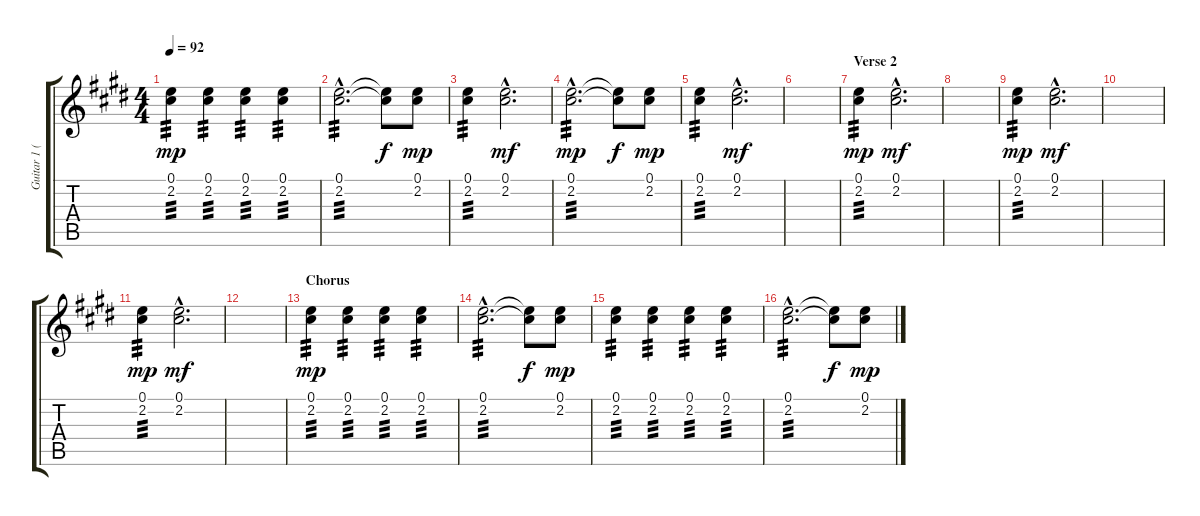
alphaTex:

\track ("Guitar 1 (Mandolin)" "Guitar 1 (") {instrument acousticguitarsteel}
\staff {score tabs}
\tuning (E4 B3 G3 D3 A2 E2) {hide}
\ts (4 4)
\tempo 92
\clef g2
\ks e
(0.1 2.2).4{tp 3 dy mp} (0.1 2.2).4{tp 3} (0.1 2.2).4{tp 3} (0.1 2.2).4{tp 3} |
(0.1{hac} 2.2{hac}).2{d tp 3} (0.1{t} 2.2{t}).8{dy f} (0.1 2.2).8{dy mp} |
(0.1 2.2).4{tp 3} (0.1{hac} 2.2{hac}).2{d dy mf} |
(0.1{hac} 2.2{hac}).2{d tp 3 dy mp} (0.1{t} 2.2{t}).8{dy f} (0.1 2.2).8{dy mp} |
(0.1 2.2).4{tp 3} (0.1{hac} 2.2{hac}).2{d dy mf} |
|
\section ("" "Verse 2")
(0.1 2.2).4{tp 3 dy mp} (0.1{hac} 2.2{hac}).2{d dy mf} |
|
(0.1 2.2).4{tp 3 dy mp} (0.1{hac} 2.2{hac}).2{d dy mf} |
|
(0.1 2.2).4{tp 3 dy mp} (0.1{hac} 2.2{hac}).2{d dy mf} |
|
\section ("" "Chorus")
(0.1 2.2).4{tp 3 dy mp} (0.1 2.2).4{tp 3} (0.1 2.2).4{tp 3} (0.1 2.2).4{tp 3} |
(0.1{hac} 2.2{hac}).2{d tp 3} (0.1{t} 2.2{t}).8{dy f} (0.1 2.2).8{dy mp} |
(0.1 2.2).4{tp 3} (0.1 2.2).4{tp 3} (0.1 2.2).4{tp 3} (0.1 2.2).4{tp 3} |
(0.1{hac} 2.2{hac}).2{d tp 3} (0.1{t} 2.2{t}).8{dy f} (0.1 2.2).8{dy mp}
